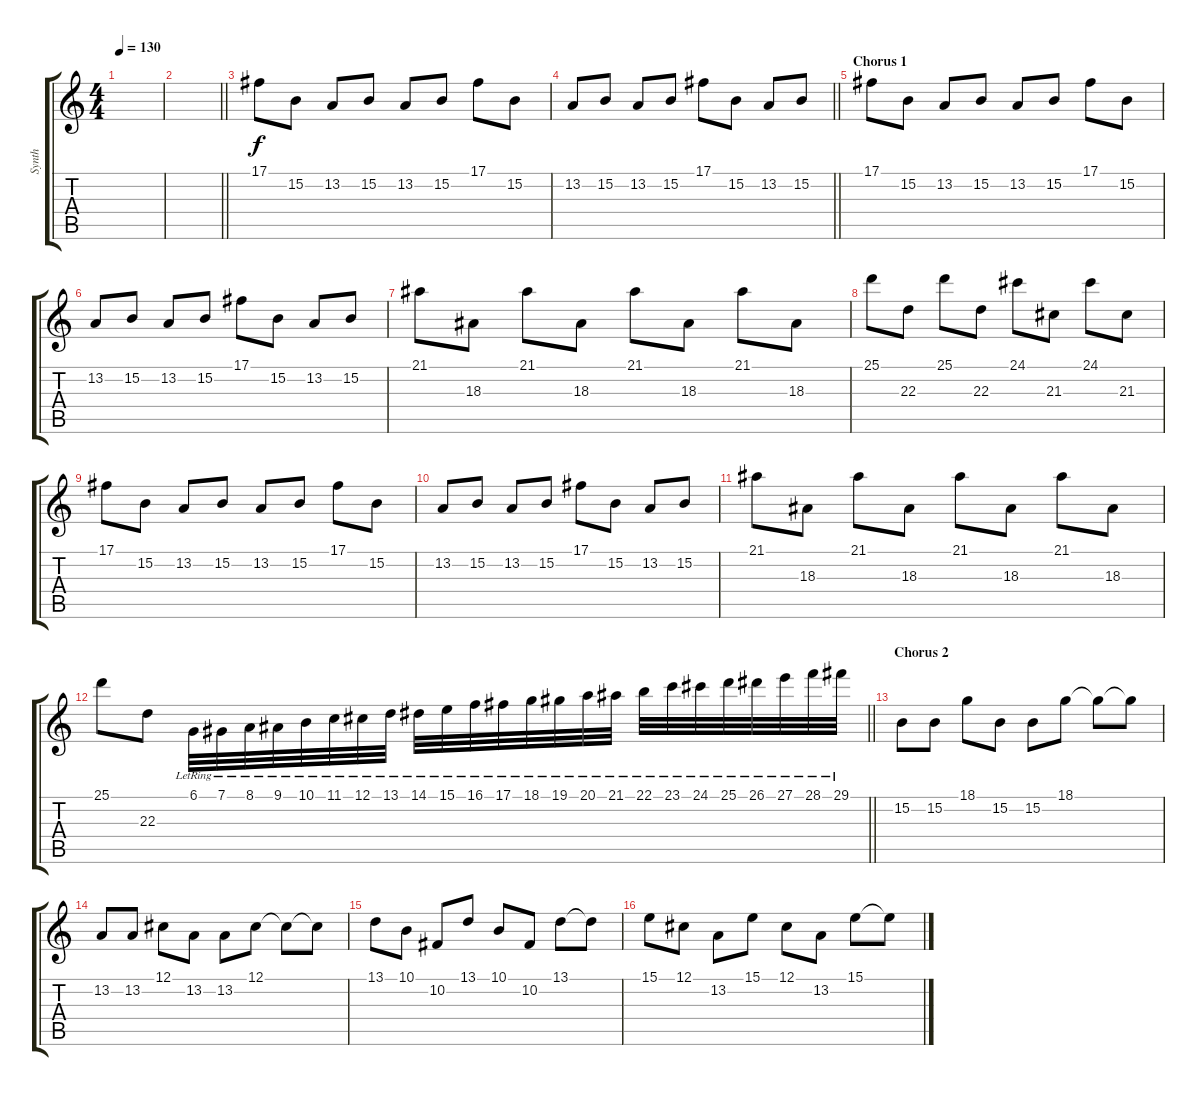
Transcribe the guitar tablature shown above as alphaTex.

\track ("Synth" "Synth") {instrument glockenspiel}
\staff {score tabs}
\tuning (Db4 Ab3 E3 B2 Gb2 B1) {hide}
\ts (4 4)
\tempo 130
\clef g2
\ks c
|
\barLineRight lightlight
|
\section ("" "")
17.1.8{instrument brightacousticpiano} 15.2.8 13.2.8 15.2.8 13.2.8 15.2.8 17.1.8 15.2.8 |
\barLineRight lightlight
13.2.8 15.2.8 13.2.8 15.2.8 17.1.8 15.2.8 13.2.8 15.2.8 |
\section ("" "Chorus 1")
17.1.8 15.2.8 13.2.8 15.2.8 13.2.8 15.2.8 17.1.8 15.2.8 |
13.2.8 15.2.8 13.2.8 15.2.8 17.1.8 15.2.8 13.2.8 15.2.8 |
21.1.8 18.3.8 21.1.8 18.3.8 21.1.8 18.3.8 21.1.8 18.3.8 |
25.1.8 22.3.8 25.1.8 22.3.8 24.1.8 21.3.8 24.1.8 21.3.8 |
17.1.8 15.2.8 13.2.8 15.2.8 13.2.8 15.2.8 17.1.8 15.2.8 |
13.2.8 15.2.8 13.2.8 15.2.8 17.1.8 15.2.8 13.2.8 15.2.8 |
21.1.8 18.3.8 21.1.8 18.3.8 21.1.8 18.3.8 21.1.8 18.3.8 |
\barLineRight lightlight
25.1.8 22.3.8 6.1{lr}.32 7.1{lr}.32 8.1{lr}.32 9.1{lr}.32 10.1{lr}.32 11.1{lr}.32 12.1{lr}.32 13.1{lr}.32 14.1{lr}.32 15.1{lr}.32 16.1{lr}.32 17.1{lr}.32 18.1{lr}.32 19.1{lr}.32 20.1{lr}.32 21.1{lr}.32 22.1{lr}.32 23.1{lr}.32 24.1{lr}.32 25.1{lr}.32 26.1{lr}.32 27.1{lr}.32 28.1{lr}.32 29.1{lr}.32 |
\section ("" "Chorus 2")
15.2.8{volume 13 instrument brightacousticpiano} 15.2.8 18.1.8 15.2.8 15.2.8 18.1.8 18.1{t}.8 18.1{t}.8 |
13.2.8 13.2.8 12.1.8 13.2.8 13.2.8 12.1.8 12.1{t}.8 12.1{t}.8 |
13.1.8 10.1.8 10.2.8 13.1.8 10.1.8 10.2.8 13.1.8 13.1{t}.8 |
15.1.8 12.1.8 13.2.8 15.1.8 12.1.8 13.2.8 15.1.8 15.1{t}.8
